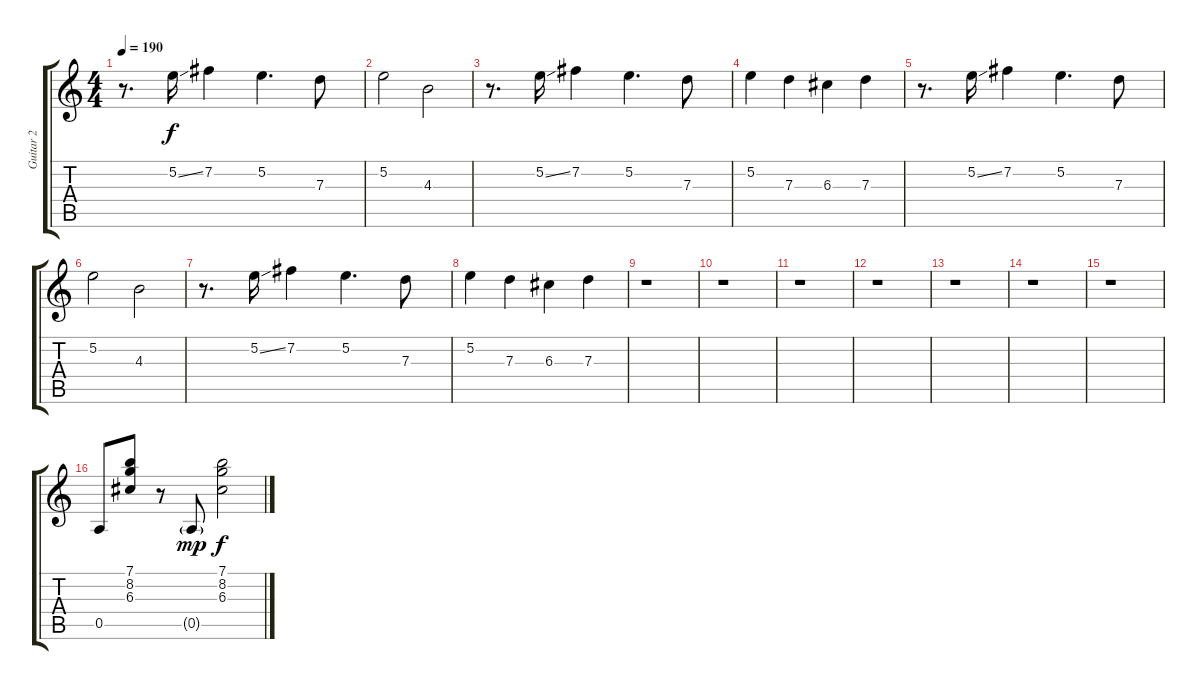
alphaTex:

\track ("Guitar 2" "Guitar 2") {instrument acousticguitarnylon}
\staff {score tabs}
\tuning (E4 B3 G3 D3 A2 E2) {hide}
\ts (4 4)
\tempo 190
\clef g2
\ks c
r.8{d dy f} 5.2{ss}.16 7.2.4 5.2.4{d} 7.3.8 |
5.2.2 4.3.2 |
r.8{d} 5.2{ss}.16 7.2.4 5.2.4{d} 7.3.8 |
5.2.4 7.3.4 6.3.4 7.3.4 |
r.8{d} 5.2{ss}.16 7.2.4 5.2.4{d} 7.3.8 |
5.2.2 4.3.2 |
r.8{d} 5.2{ss}.16 7.2.4 5.2.4{d} 7.3.8 |
5.2.4 7.3.4 6.3.4 7.3.4 |
r.1 |
r.1 |
r.1 |
r.1 |
r.1 |
r.1 |
r.1 |
0.5.8{volume 16 instrument acousticguitarnylon} (7.1 8.2 6.3).8 r.8 0.5{g}.8{dy mp} (7.1 8.2 6.3).2{dy f}
